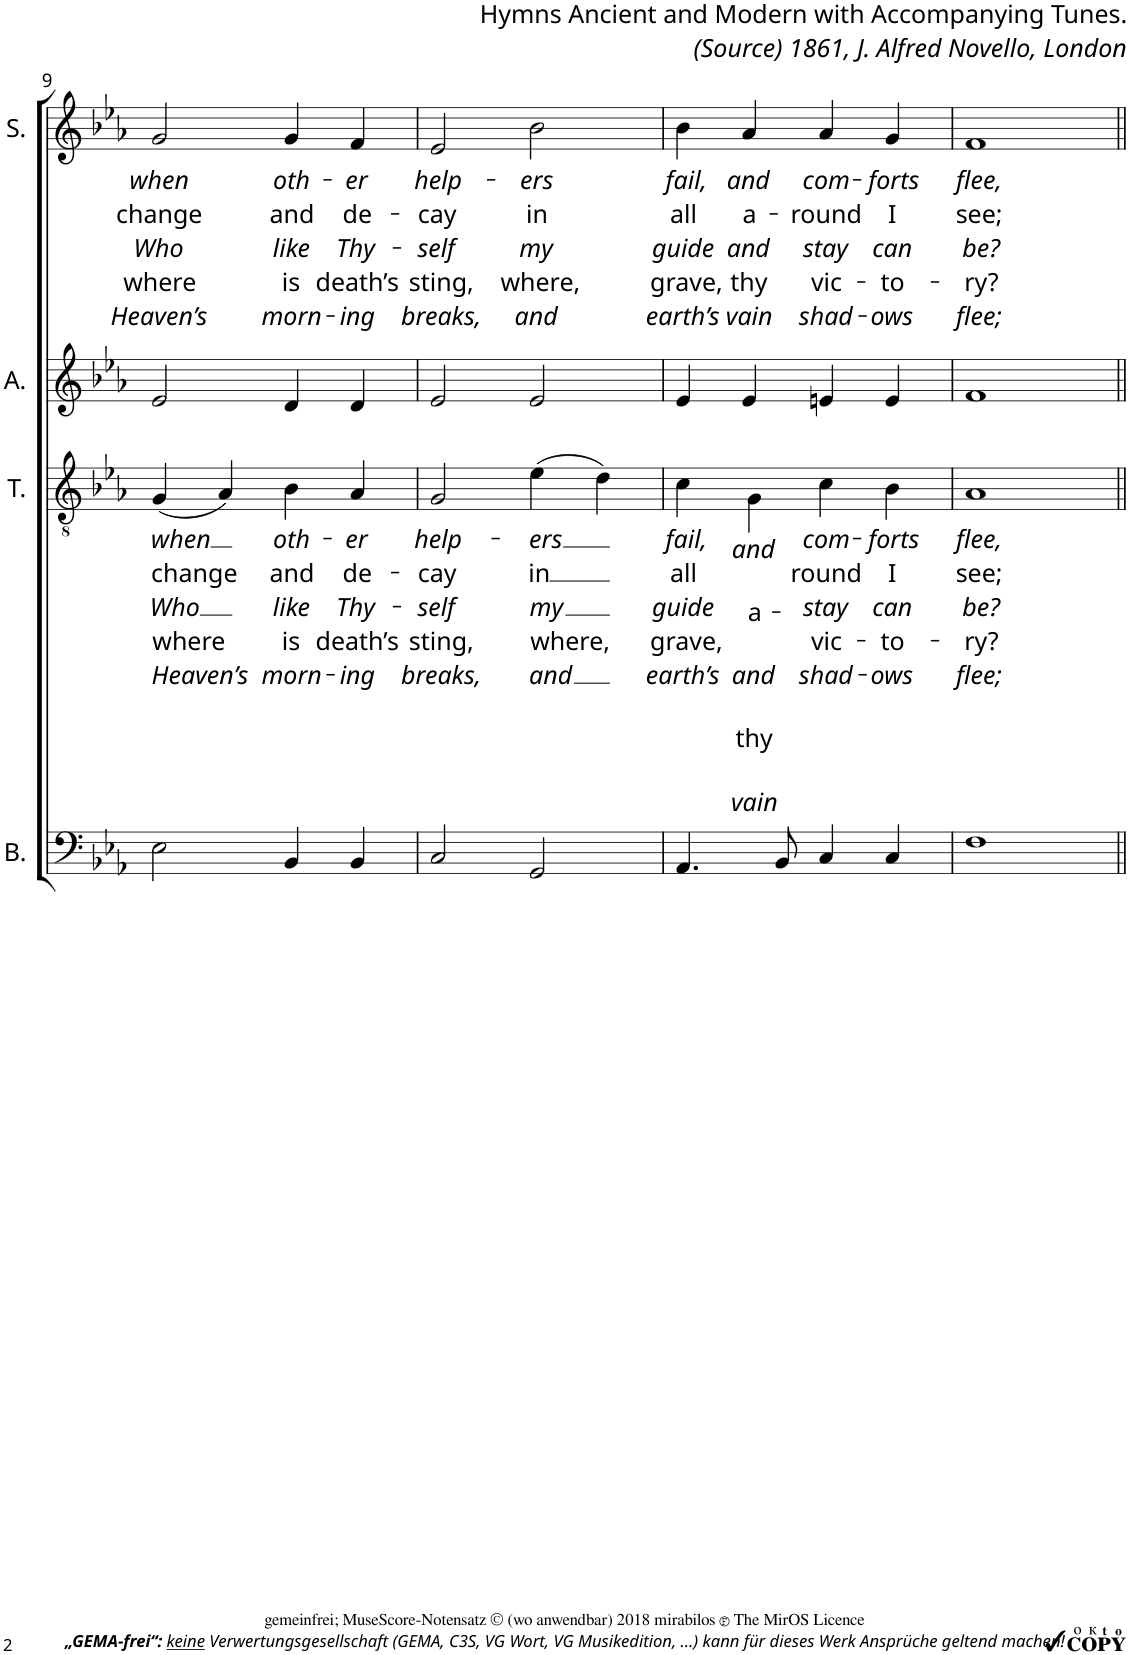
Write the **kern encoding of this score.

**kern	**kern	**text	**text	**text	**text	**text	**kern	**kern	**text	**text	**text	**text	**text
*part4	*part3	*part3	*part3	*part3	*part3	*part3	*part2	*part1	*part1	*part1	*part1	*part1	*part1
*staff4	*staff3	*staff3	*staff3	*staff3	*staff3	*staff3	*staff2	*staff1	*staff1	*staff1	*staff1	*staff1	*staff1
*I"Baß	*I"Tenor	*	*	*	*	*	*I"Alt	*I"Sopran	*	*	*	*	*
*I'B.	*I'T.	*	*	*	*	*	*I'A.	*I'S.	*	*	*	*	*
!!LO:PB:g=z
*clefF4	*clefGv2	*	*	*	*	*	*clefG2	*clefG2	*	*	*	*	*
*k[b-e-a-]	*k[b-e-a-]	*	*	*	*	*	*k[b-e-a-]	*k[b-e-a-]	*	*	*	*	*
*M4/4	*M4/4	*	*	*	*	*	*M4/4	*M4/4	*	*	*	*	*
=9	=9	=9	=9	=9	=9	=9	=9	=9	=9	=9	=9	=9	=9
!	!	!LO:LY:b	!LO:LY:b	!LO:LY:b	!LO:LY:b	!LO:LY:b	!	!	!LO:LY:b	!LO:LY:b	!LO:LY:b	!LO:LY:b	!LO:LY:b
2E-\	(4G/	when	change	Who	where	Heaven’s	2e-/	2g/	when	change	Who	where	Heaven’s
.	4A-/)	.	.	.	.	.	.	.	.	.	.	.	.
!	!	!LO:LY:b	!LO:LY:b	!LO:LY:b	!LO:LY:b	!LO:LY:b	!	!	!LO:LY:b	!LO:LY:b	!LO:LY:b	!LO:LY:b	!LO:LY:b
4BB-/	4B-\	oth-	and	like	is	morn-	4d/	4g/	oth-	and	like	is	morn-
!	!	!LO:LY:b	!LO:LY:b	!LO:LY:b	!LO:LY:b	!LO:LY:b	!	!	!LO:LY:b	!LO:LY:b	!LO:LY:b	!LO:LY:b	!LO:LY:b
4BB-/	4A-/	-er	de-	Thy-	death’s	-ing	4d/	4f/	-er	de-	Thy-	death’s	-ing
=10	=10	=10	=10	=10	=10	=10	=10	=10	=10	=10	=10	=10	=10
!	!	!LO:LY:b	!LO:LY:b	!LO:LY:b	!LO:LY:b	!LO:LY:b	!	!	!LO:LY:b	!LO:LY:b	!LO:LY:b	!LO:LY:b	!LO:LY:b
2C/	2G/	help-	-cay	-self	sting,	breaks,	2e-/	2e-/	help-	-cay	-self	sting,	breaks,
!	!	!LO:LY:b	!LO:LY:b	!LO:LY:b	!LO:LY:b	!LO:LY:b	!	!	!LO:LY:b	!LO:LY:b	!LO:LY:b	!LO:LY:b	!LO:LY:b
2GG/	(4e-\	-ers	in	my	where,	and	2e-/	2b-\	-ers	in	my	where,	and
.	4d\)	.	.	.	.	.	.	.	.	.	.	.	.
=11	=11	=11	=11	=11	=11	=11	=11	=11	=11	=11	=11	=11	=11
!	!	!LO:LY:b	!LO:LY:b	!LO:LY:b	!LO:LY:b	!LO:LY:b	!	!	!LO:LY:b	!LO:LY:b	!LO:LY:b	!LO:LY:b	!LO:LY:b
4.AA-/	4c\	fail,	all	guide	grave,	earth’s	4e-/	4b-\	fail,	all	guide	grave,	earth’s
!	!	!LO:LY:b	!LO:LY:b	!LO:LY:b	!LO:LY:b	!LO:LY:b	!	!	!LO:LY:b	!LO:LY:b	!LO:LY:b	!LO:LY:b	!LO:LY:b
.	4c\	and	a-	and	thy	vain	4e-/	4a-/	and	a-	and	thy	vain
8BB-/	.	.	.	.	.	.	.	.	.	.	.	.	.
!	!	!LO:LY:b	!LO:LY:b	!LO:LY:b	!LO:LY:b	!LO:LY:b	!	!	!LO:LY:b	!LO:LY:b	!LO:LY:b	!LO:LY:b	!LO:LY:b
4C/	4c\	com-	-round	stay	vic-	shad-	4en/	4a-/	com-	-round	stay	vic-	shad-
!	!	!LO:LY:b	!LO:LY:b	!LO:LY:b	!LO:LY:b	!LO:LY:b	!	!	!LO:LY:b	!LO:LY:b	!LO:LY:b	!LO:LY:b	!LO:LY:b
4C/	4B-\	-forts	I	can	-to-	-ows	4e/	4g/	-forts	I	can	-to-	-ows
=12	=12	=12	=12	=12	=12	=12	=12	=12	=12	=12	=12	=12	=12
!	!	!LO:LY:b	!LO:LY:b	!LO:LY:b	!LO:LY:b	!LO:LY:b	!	!	!LO:LY:b	!LO:LY:b	!LO:LY:b	!LO:LY:b	!LO:LY:b
1F	1A-	flee,	see;	be?	-ry?	flee;	1f	1f	flee,	see;	be?	-ry?	flee;
=||	=||	=||	=||	=||	=||	=||	=||	=||	=||	=||	=||	=||	=||
*-	*-	*-	*-	*-	*-	*-	*-	*-	*-	*-	*-	*-	*-
